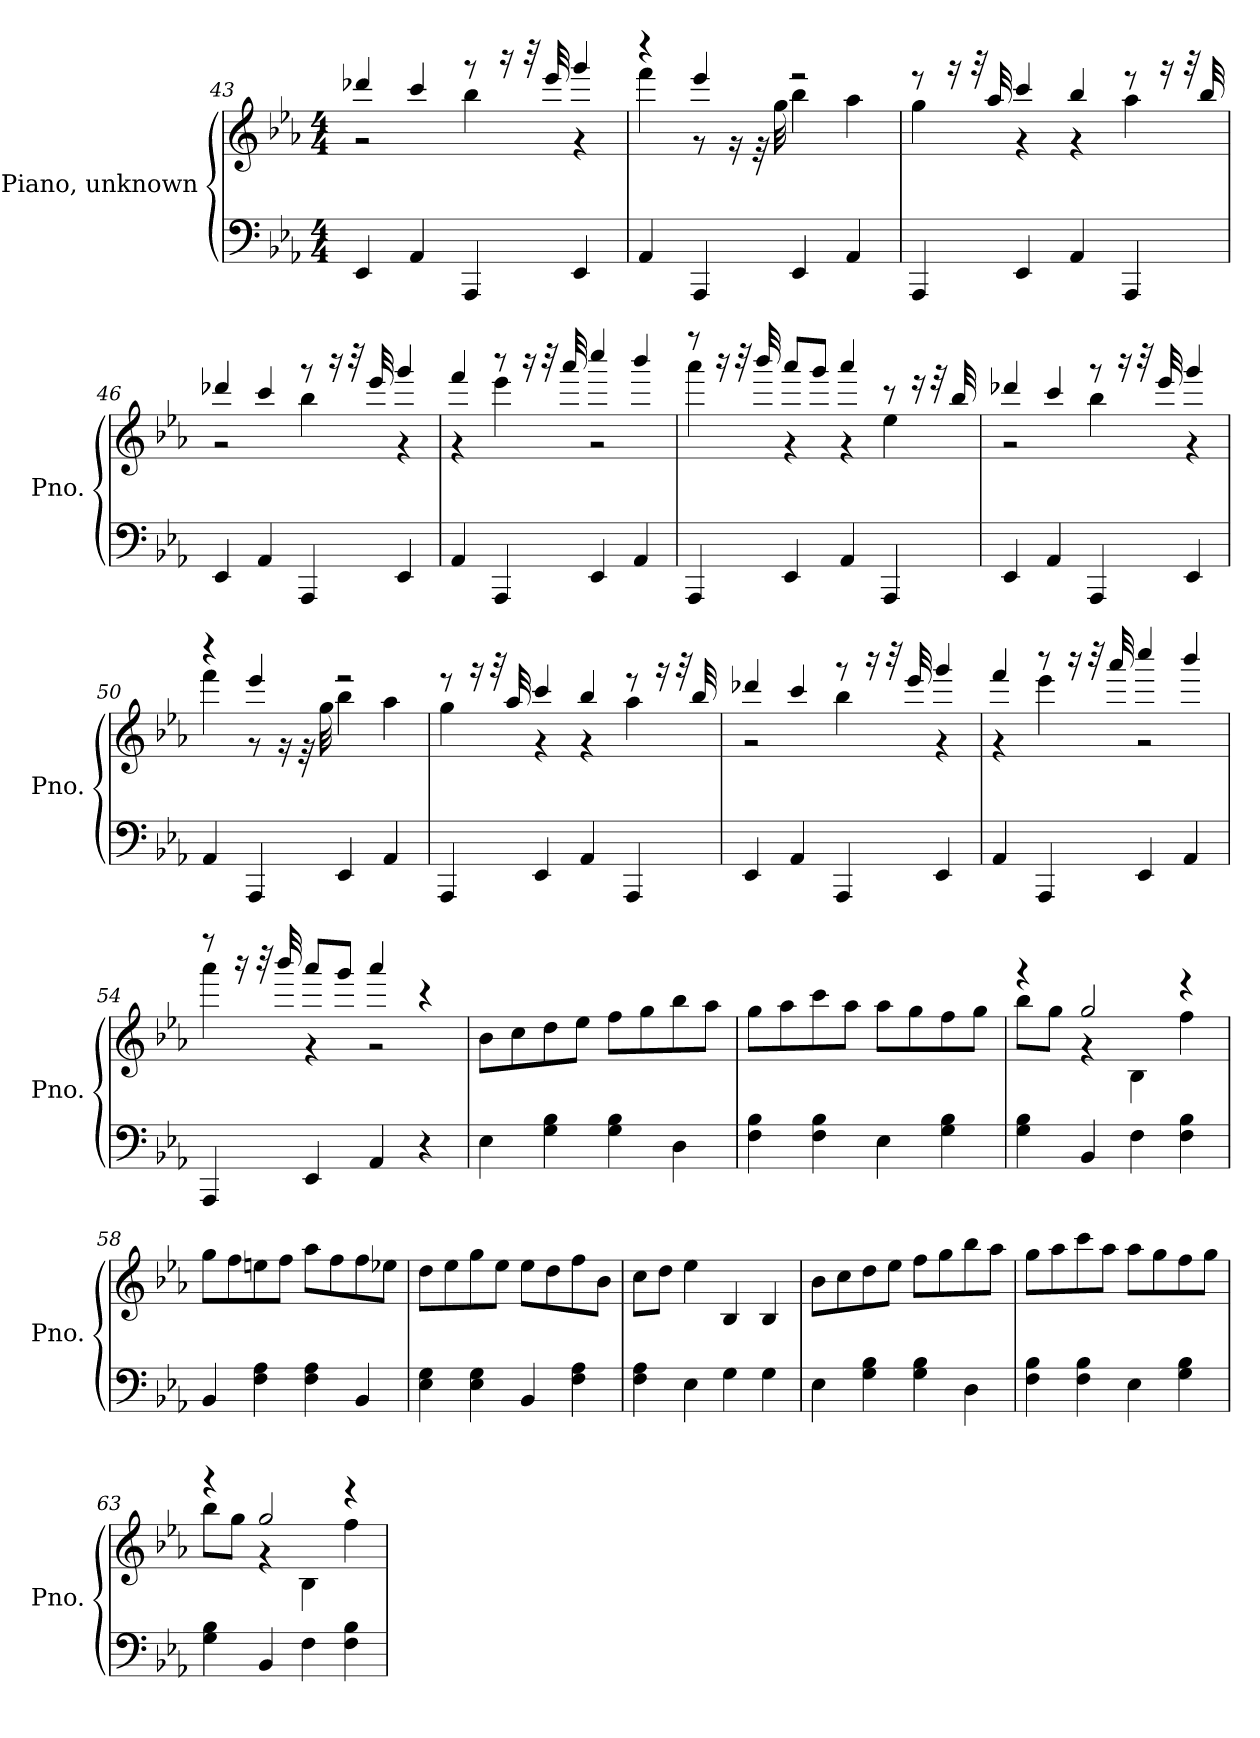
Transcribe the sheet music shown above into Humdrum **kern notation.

**kern	**kern
*part1	*part1
*staff2	*staff1
*I"Piano, unknown	*
*I'Pno.	*
!!LO:LB:g=z
*clefF4	*clefG2
*k[b-e-a-]	*k[b-e-a-]
*M4/4	*M4/4
=43	=43
*	*^
4EE-/	4ddd-X/	2r
4AA-/	4ccc/	.
4AAA-/	8r	4bb-\
.	16r	.
.	32r	.
.	32eee-/	.
4EE-/	4ggg/	4r
=44	=44	=44
4AA-/	4r	4fff\
4AAA-/	4eee-/	8r
.	.	16r
.	.	32r
.	.	32gg\
4EE-/	2r	4bb-\
4AA-/	.	4aa-\
=45	=45	=45
4AAA-/	8r	4gg\
.	16r	.
.	32r	.
.	32aa-/	.
4EE-/	4ccc/	4r
4AA-/	4bb-/	4r
4AAA-/	8r	4aa-\
.	16r	.
.	32r	.
.	32bb-/	.
=46	=46	=46
4EE-/	4ddd-X/	2r
4AA-/	4ccc/	.
4AAA-/	8r	4bb-\
.	16r	.
.	32r	.
.	32eee-/	.
4EE-/	4ggg/	4r
!!LO:LB:g=z	!!
=47	=47	=47
4AA-/	4fff/	4r
4AAA-/	8r	4eee-\
.	16r	.
.	32r	.
.	32aaa-/	.
4EE-/	4cccc/	2r
4AA-/	4bbb-/	.
=48	=48	=48
4AAA-/	8r	4aaa-\
.	16r	.
.	32r	.
.	32bbb-/	.
4EE-/	8aaa-/L	4r
.	8ggg/J	.
4AA-/	4aaa-/	4r
4AAA-/	8r	4ee-\
.	16r	.
.	32r	.
.	32bb-/	.
=49	=49	=49
4EE-/	4ddd-X/	2r
4AA-/	4ccc/	.
4AAA-/	8r	4bb-\
.	16r	.
.	32r	.
.	32eee-/	.
4EE-/	4ggg/	4r
=50	=50	=50
4AA-/	4r	4fff\
4AAA-/	4eee-/	8r
.	.	16r
.	.	32r
.	.	32gg\
4EE-/	2r	4bb-\
4AA-/	.	4aa-\
!!LO:LB:g=z	!!
=51	=51	=51
4AAA-/	8r	4gg\
.	16r	.
.	32r	.
.	32aa-/	.
4EE-/	4ccc/	4r
4AA-/	4bb-/	4r
4AAA-/	8r	4aa-\
.	16r	.
.	32r	.
.	32bb-/	.
=52	=52	=52
4EE-/	4ddd-X/	2r
4AA-/	4ccc/	.
4AAA-/	8r	4bb-\
.	16r	.
.	32r	.
.	32eee-/	.
4EE-/	4ggg/	4r
=53	=53	=53
4AA-/	4fff/	4r
4AAA-/	8r	4eee-\
.	16r	.
.	32r	.
.	32aaa-/	.
4EE-/	4cccc/	2r
4AA-/	4bbb-/	.
=54	=54	=54
4AAA-/	8r	4aaa-\
.	16r	.
.	32r	.
.	32bbb-/	.
4EE-/	8aaa-/L	4r
.	8ggg/J	.
4AA-/	4aaa-/	2r
4r	4r	.
*	*v	*v
!!LO:LB:g=z
=55	=55
4E-\	8b-\L
.	8cc\
4G\ 4B-\	8dd\
.	8ee-\J
4G\ 4B-\	8ff\L
.	8gg\
4D\	8bb-\
.	8aa-\J
=56	=56
4F\ 4B-\	8gg\L
.	8aa-\
4F\ 4B-\	8ccc\
.	8aa-\J
4E-\	8aa-\L
.	8gg\
4G\ 4B-\	8ff\
.	8gg\J
=57	=57
*	*^
4G\ 4B-\	4r	8bb-\L
.	.	8gg\J
4BB-/	2gg/	4r
4F\	.	4B-\
4F\ 4B-\	4r	4ff\
*	*v	*v
=58	=58
4BB-/	8gg\L
.	8ff\
4F\ 4A-\	8een\
.	8ff\J
4F\ 4A-\	8aa-\L
.	8ff\
4BB-/	8ff\
.	8ee-X\J
=59	=59
4E-\ 4G\	8dd\L
.	8ee-\
4E-\ 4G\	8gg\
.	8ee-\J
4BB-/	8ee-\L
.	8dd\
4F\ 4A-\	8ff\
.	8b-\J
!!LO:PB:g=z
=60	=60
4F\ 4A-\	8cc\L
.	8dd\J
4E-\	4ee-\
4G\	4B-/
4G\	4B-/
=61	=61
4E-\	8b-\L
.	8cc\
4G\ 4B-\	8dd\
.	8ee-\J
4G\ 4B-\	8ff\L
.	8gg\
4D\	8bb-\
.	8aa-\J
=62	=62
4F\ 4B-\	8gg\L
.	8aa-\
4F\ 4B-\	8ccc\
.	8aa-\J
4E-\	8aa-\L
.	8gg\
4G\ 4B-\	8ff\
.	8gg\J
=63	=63
*	*^
4G\ 4B-\	4r	8bb-\L
.	.	8gg\J
4BB-/	2gg/	4r
4F\	.	4B-\
4F\ 4B-\	4r	4ff\
*	*v	*v
=	=
*-	*-
